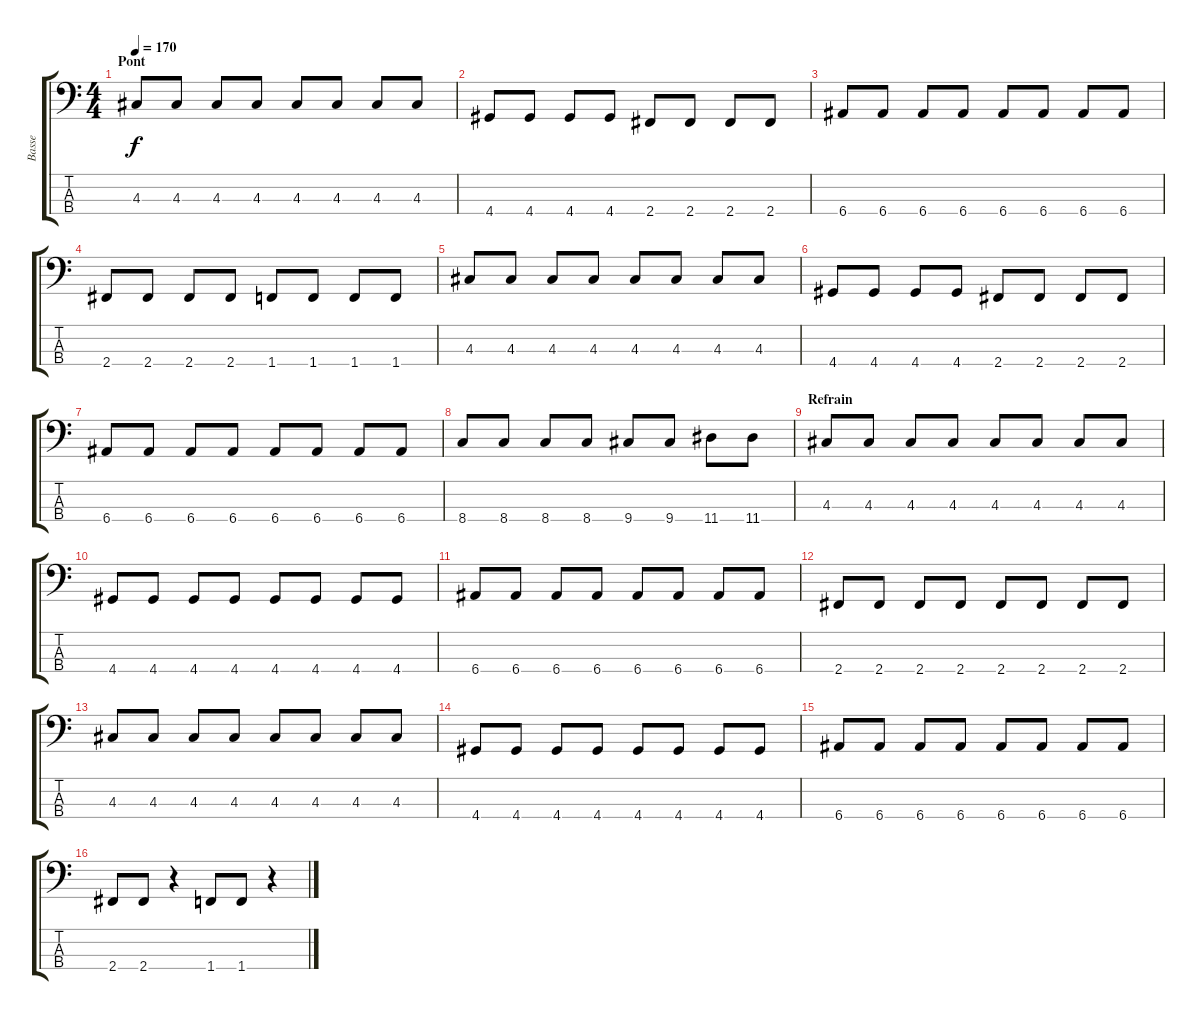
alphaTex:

\track ("Basse" "Basse") {instrument electricbassfinger}
\staff {score tabs}
\tuning (G2 D2 A1 E1) {hide}
\ts (4 4)
\section ("" "Pont")
\tempo 170
\clef f4
\ks c
4.3.8{dy f volume 11} 4.3.8 4.3.8 4.3.8 4.3.8 4.3.8 4.3.8 4.3.8 |
4.4.8 4.4.8 4.4.8 4.4.8 2.4.8 2.4.8 2.4.8 2.4.8 |
6.4.8 6.4.8 6.4.8 6.4.8 6.4.8 6.4.8 6.4.8 6.4.8 |
2.4.8 2.4.8 2.4.8 2.4.8 1.4.8 1.4.8 1.4.8 1.4.8 |
4.3.8 4.3.8 4.3.8 4.3.8 4.3.8 4.3.8 4.3.8 4.3.8 |
4.4.8 4.4.8 4.4.8 4.4.8 2.4.8 2.4.8 2.4.8 2.4.8 |
6.4.8 6.4.8 6.4.8 6.4.8 6.4.8 6.4.8 6.4.8 6.4.8 |
8.4.8 8.4.8 8.4.8 8.4.8 9.4.8 9.4.8 11.4.8 11.4.8 |
\section ("" "Refrain")
4.3.8 4.3.8 4.3.8 4.3.8 4.3.8 4.3.8 4.3.8 4.3.8 |
4.4.8 4.4.8 4.4.8 4.4.8 4.4.8 4.4.8 4.4.8 4.4.8 |
6.4.8 6.4.8 6.4.8 6.4.8 6.4.8 6.4.8 6.4.8 6.4.8 |
2.4.8 2.4.8 2.4.8 2.4.8 2.4.8 2.4.8 2.4.8 2.4.8 |
4.3.8 4.3.8 4.3.8 4.3.8 4.3.8 4.3.8 4.3.8 4.3.8 |
4.4.8 4.4.8 4.4.8 4.4.8 4.4.8 4.4.8 4.4.8 4.4.8 |
6.4.8 6.4.8 6.4.8 6.4.8 6.4.8 6.4.8 6.4.8 6.4.8 |
2.4.8 2.4.8 r.4 1.4.8 1.4.8 r.4
